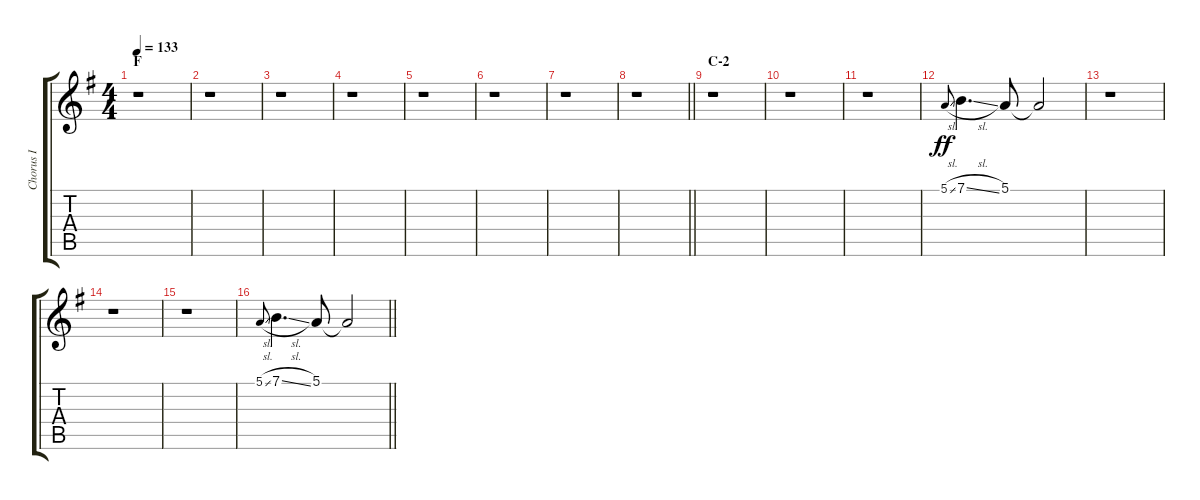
\track ("Chorus I" "Chorus I") {instrument voiceoohs}
\staff {score tabs}
\tuning (E4 B3 G3 D3 A2 E2) {hide}
\ts (4 4)
\section ("" "F")
\tempo 133
\clef g2
\ks g
r.1{dy f} |
r.1 |
r.1 |
r.1 |
r.1 |
r.1 |
r.1 |
\barLineRight lightlight
r.1 |
\section ("" "C-2")
r.1 |
r.1 |
r.1 |
5.1{sl}.8{gr onbeat dy ff} 7.1{sl}.4{d} 5.1.8 5.1{t}.2 |
r.1 |
r.1 |
r.1 |
\barLineRight lightlight
5.1{sl}.8{gr onbeat} 7.1{sl}.4{d} 5.1.8 5.1{t}.2
